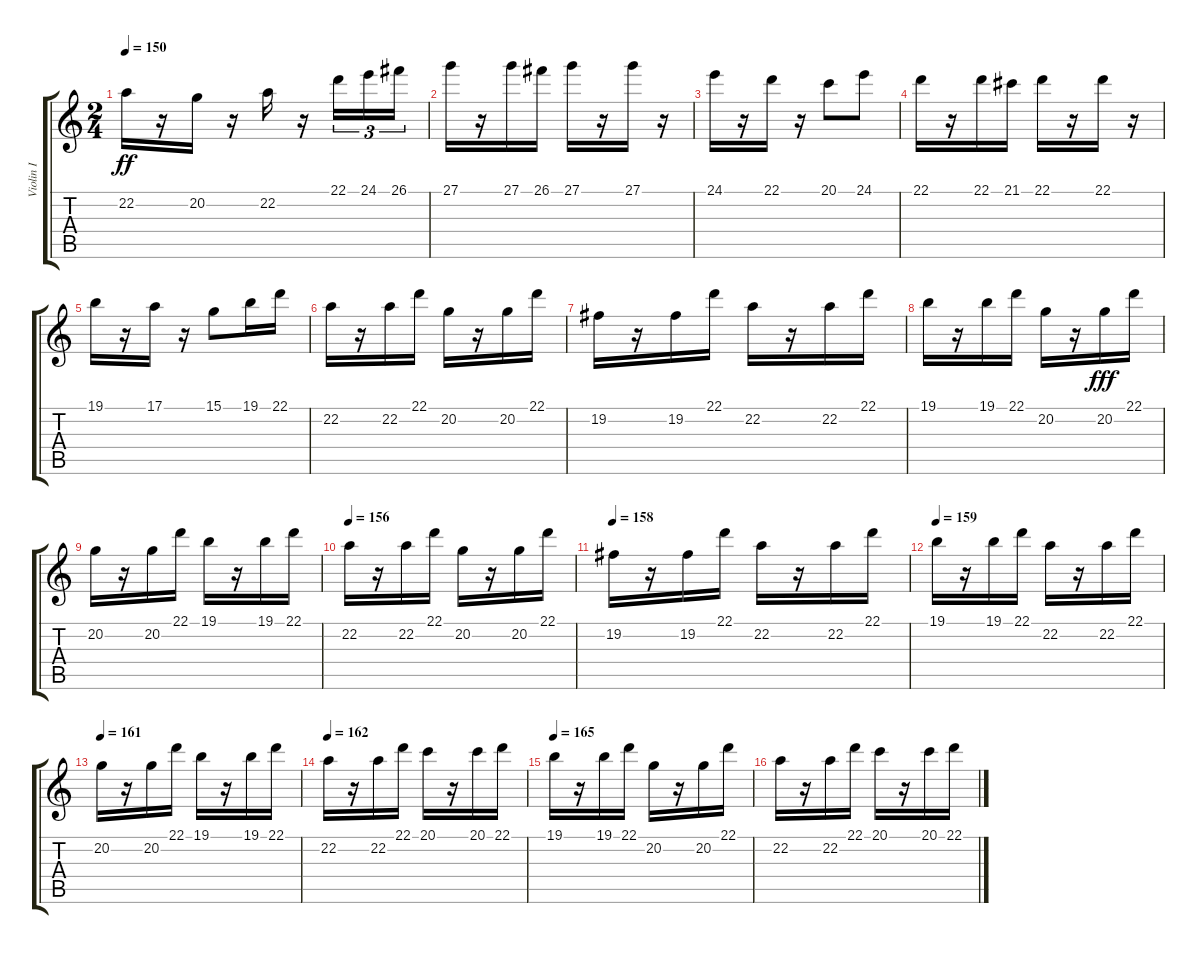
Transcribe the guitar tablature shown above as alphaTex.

\track ("Violin I" "Violin I") {instrument stringensemble1}
\staff {score tabs}
\tuning (E4 B3 G3 D3 A2 E2) {hide}
\ts (2 4)
\tempo 150
\clef g2
\ks c
22.2.16{dy ff} r.16 20.2.16 r.16 22.2.16 r.16 22.1.16{tu (3 2)} 24.1.16{tu (3 2)} 26.1.16{tu (3 2)} |
27.1.16 r.16 27.1.16 26.1.16 27.1.16 r.16 27.1.16 r.16 |
24.1.16 r.16 22.1.16 r.16 20.1.8 24.1.8 |
22.1.16 r.16 22.1.16 21.1.16 22.1.16 r.16 22.1.16 r.16 |
19.1.16 r.16 17.1.16 r.16 15.1.8 19.1.16 22.1.16 |
22.2.16 r.16 22.2.16 22.1.16 20.2.16 r.16 20.2.16 22.1.16 |
19.2.16 r.16 19.2.16 22.1.16 22.2.16 r.16 22.2.16 22.1.16 |
19.1.16 r.16 19.1.16 22.1.16 20.2.16 r.16 20.2.16{dy fff} 22.1.16 |
20.2.16 r.16 20.2.16 22.1.16 19.1.16 r.16 19.1.16 22.1.16 |
\tempo 156
22.2.16 r.16 22.2.16 22.1.16 20.2.16 r.16 20.2.16 22.1.16 |
\tempo 158
19.2.16 r.16 19.2.16 22.1.16 22.2.16 r.16 22.2.16 22.1.16 |
\tempo 159
19.1.16 r.16 19.1.16 22.1.16 22.2.16 r.16 22.2.16 22.1.16 |
\tempo 161
20.2.16 r.16 20.2.16 22.1.16 19.1.16 r.16 19.1.16 22.1.16 |
\tempo 162
22.2.16 r.16 22.2.16 22.1.16 20.1.16 r.16 20.1.16 22.1.16 |
\tempo 165
19.1.16 r.16 19.1.16 22.1.16 20.2.16 r.16 20.2.16 22.1.16 |
22.2.16 r.16 22.2.16 22.1.16 20.1.16 r.16 20.1.16 22.1.16
